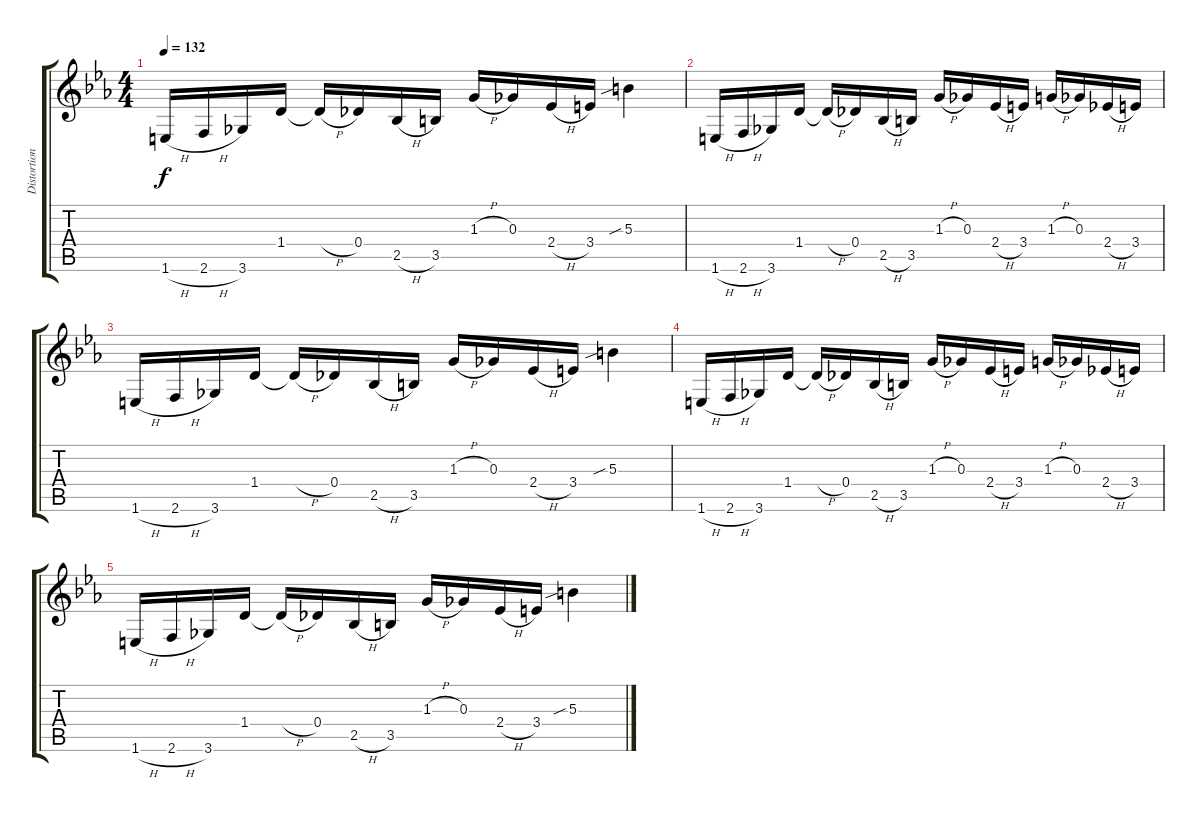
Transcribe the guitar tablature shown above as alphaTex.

\track ("Distortion" "Distortion") {instrument distortionguitar}
\staff {score tabs}
\tuning (Eb4 Bb3 Gb3 Db3 Ab2 Eb2) {hide}
\ts (4 4)
\tempo 132
\clef g2
\ks eb
1.6{h}.16{dy f} 2.6{h}.16 3.6.16 1.4.16 1.4{h t}.16 0.4.16 2.5{h}.16 3.5.16 1.3{h}.16 0.3.16 2.4{h}.16 3.4.16 5.3{sib}.4 |
1.6{h}.16 2.6{h}.16 3.6.16 1.4.16 1.4{h t}.16 0.4.16 2.5{h}.16 3.5.16 1.3{h}.16 0.3.16 2.4{h}.16 3.4.16 1.3{h}.16 0.3.16 2.4{h}.16 3.4.16 |
1.6{h}.16 2.6{h}.16 3.6.16 1.4.16 1.4{h t}.16 0.4.16 2.5{h}.16 3.5.16 1.3{h}.16 0.3.16 2.4{h}.16 3.4.16 5.3{sib}.4 |
1.6{h}.16 2.6{h}.16 3.6.16 1.4.16 1.4{h t}.16 0.4.16 2.5{h}.16 3.5.16 1.3{h}.16 0.3.16 2.4{h}.16 3.4.16 1.3{h}.16 0.3.16 2.4{h}.16 3.4.16 |
1.6{h}.16 2.6{h}.16 3.6.16 1.4.16 1.4{h t}.16 0.4.16 2.5{h}.16 3.5.16 1.3{h}.16 0.3.16 2.4{h}.16 3.4.16 5.3{sib}.4
